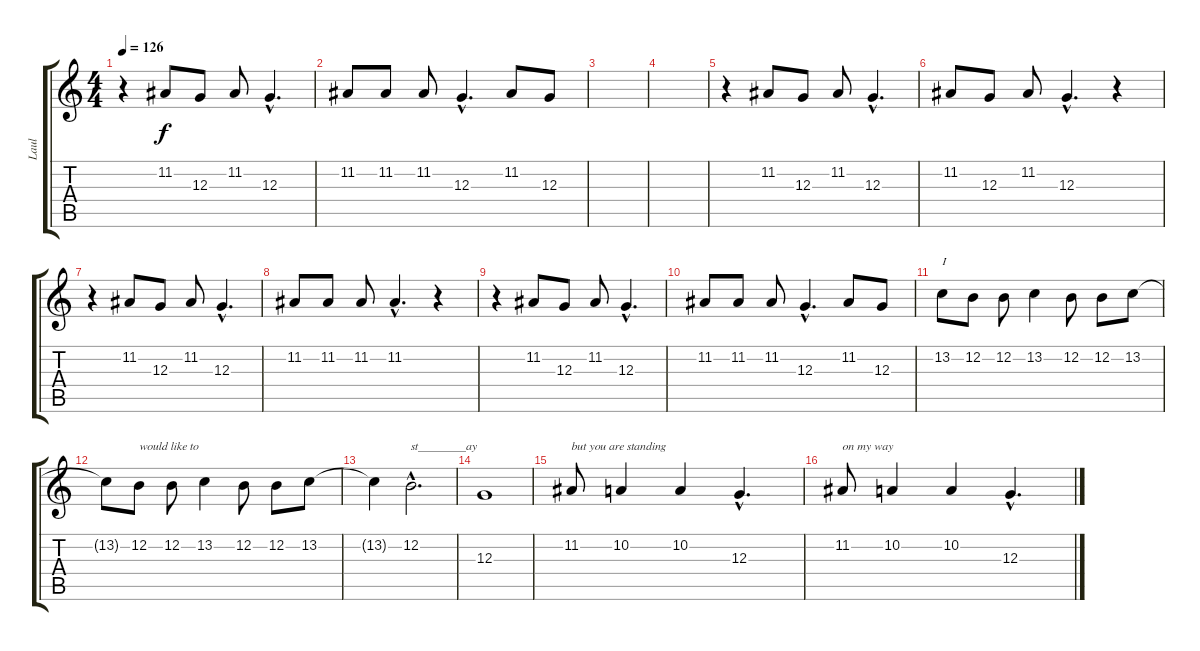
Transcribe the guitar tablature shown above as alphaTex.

\track ("Laul" "Laul") {instrument tenorsax}
\staff {score tabs}
\tuning (E4 B3 G3 D3 A2 E2) {hide}
\ts (4 4)
\tempo 126
\clef g2
\ks c
r.4{dy f} 11.2.8 12.3.8 11.2.8 12.3{hac}.4{d} |
11.2.8 11.2.8 11.2.8 12.3{hac}.4{d} 11.2.8 12.3.8 |
|
|
r.4 11.2.8 12.3.8 11.2.8 12.3{hac}.4{d} |
11.2.8 12.3.8 11.2.8 12.3{hac}.4{d} r.4 |
r.4 11.2.8 12.3.8 11.2.8 12.3{hac}.4{d} |
11.2.8 11.2.8 11.2.8 11.2{hac}.4{d} r.4 |
r.4 11.2.8 12.3.8 11.2.8 12.3{hac}.4{d} |
11.2.8 11.2.8 11.2.8 12.3{hac}.4{d} 11.2.8 12.3.8 |
13.2.8{txt "I"} 12.2.8 12.2.8 13.2.4 12.2.8 12.2.8 13.2.8 |
13.2{t}.8 12.2.8{txt "would like to"} 12.2.8 13.2.4 12.2.8 12.2.8 13.2.8 |
13.2{t}.4 12.2{hac}.2{d txt "st________ay"} |
12.3.1 |
11.2.8{txt "but you are standing"} 10.2.4 10.2.4 12.3{hac}.4{d} |
11.2.8{txt "on my way"} 10.2.4 10.2.4 12.3{hac}.4{d}
